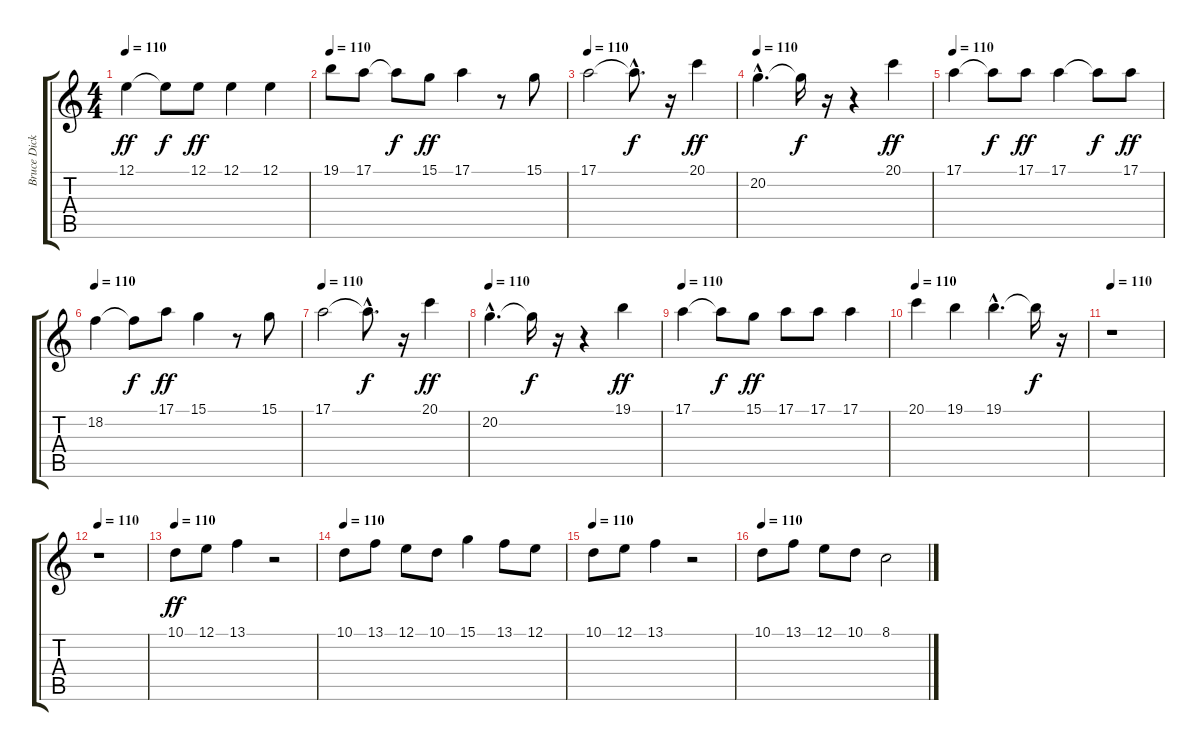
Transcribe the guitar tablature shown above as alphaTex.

\track ("Bruce Dickinson" "Bruce Dick") {instrument choiraahs}
\staff {score tabs}
\tuning (E4 B3 G3 D3 A2 E2) {hide}
\ts (4 4)
\tempo 110
\clef g2
\ks c
12.1.4{dy ff} 12.1{t}.8{dy f} 12.1.8{dy ff} 12.1.4 12.1.4 |
\tempo 110
19.1.8 17.1.8 17.1{t}.8{dy f} 15.1.8{dy ff} 17.1.4 r.8 15.1.8 |
\tempo 110
17.1.2 17.1{hac t}.8{d dy f} r.16 20.1.4{dy ff} |
\tempo 110
20.2{hac}.4{d} 20.2{t}.16{dy f} r.16 r.4 20.1.4{dy ff} |
\tempo 110
17.1.4 17.1{t}.8{dy f} 17.1.8{dy ff} 17.1.4 17.1{t}.8{dy f} 17.1.8{dy ff} |
\tempo 110
18.2.4 18.2{t}.8{dy f} 17.1.8{dy ff} 15.1.4 r.8 15.1.8 |
\tempo 110
17.1.2 17.1{hac t}.8{d dy f} r.16 20.1.4{dy ff} |
\tempo 110
20.2{hac}.4{d} 20.2{t}.16{dy f} r.16 r.4 19.1.4{dy ff} |
\tempo 110
17.1.4 17.1{t}.8{dy f} 15.1.8{dy ff} 17.1.8 17.1.8 17.1.4 |
\tempo 110
20.1.4 19.1.4 19.1{hac}.4{d} 19.1{t}.16{dy f} r.16 |
\tempo 110
r.1 |
\tempo 110
r.1 |
\tempo 110
10.1.8{dy ff} 12.1.8 13.1.4 r.2 |
\tempo 110
10.1.8 13.1.8 12.1.8 10.1.8 15.1.4 13.1.8 12.1.8 |
\tempo 110
10.1.8 12.1.8 13.1.4 r.2 |
\tempo 110
10.1.8 13.1.8 12.1.8 10.1.8 8.1.2
